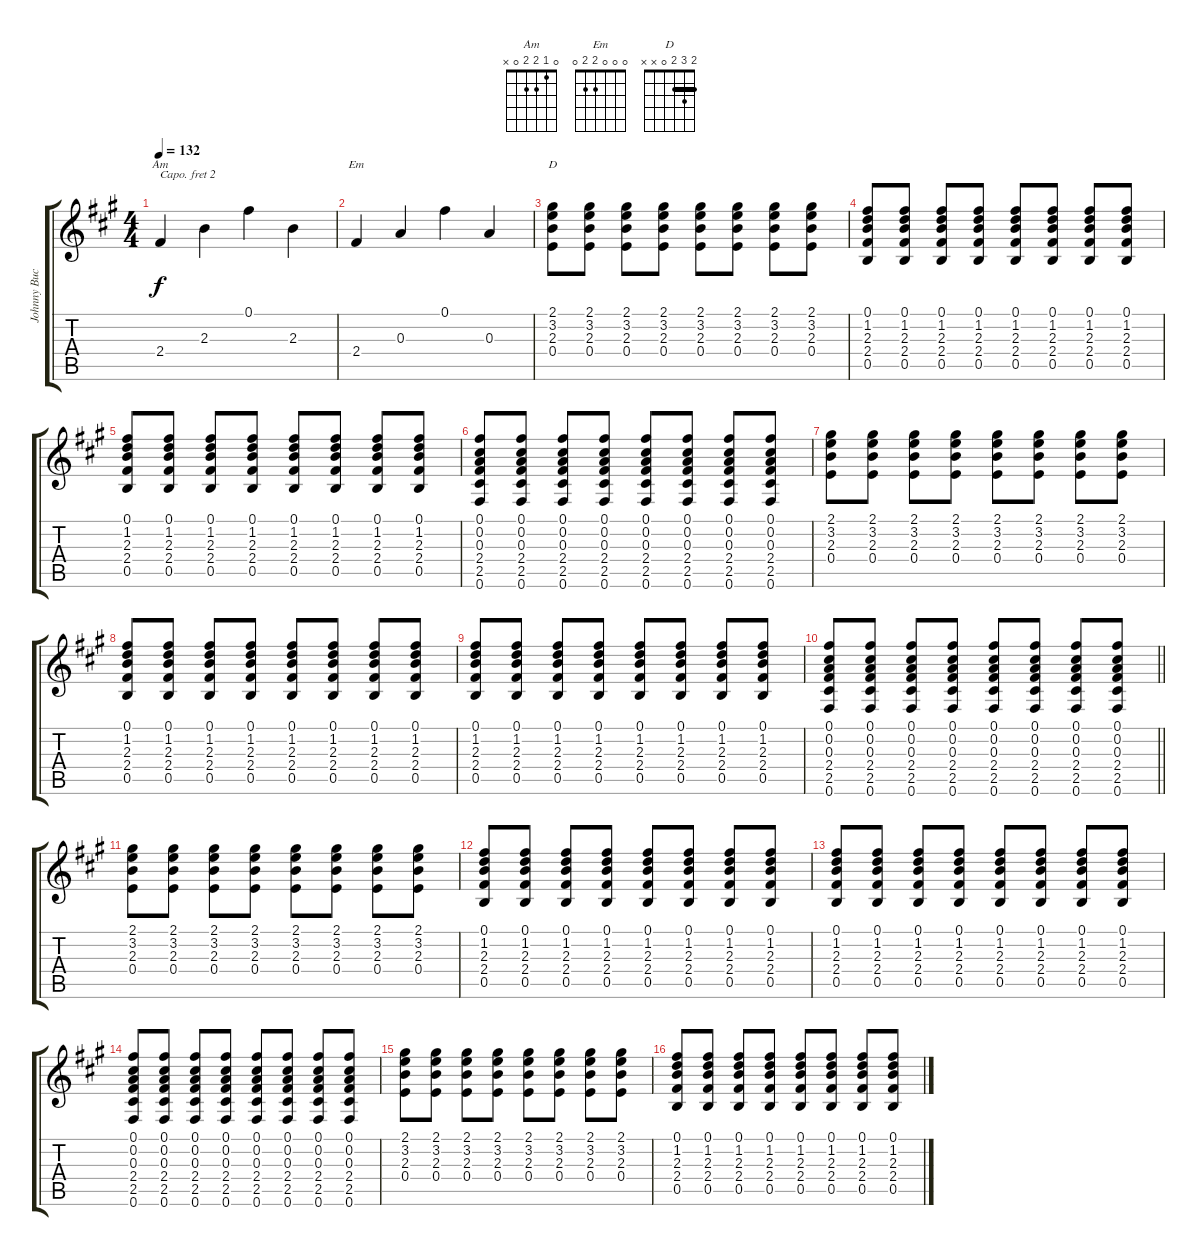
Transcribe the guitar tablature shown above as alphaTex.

\track ("Johnny Buckland-Lead guitar" "Johnny Buc") {instrument overdrivenguitar}
\staff {score tabs}
\capo 2
\tuning (E4 B3 G3 D3 A2 E2) {hide}
\chord ("Am" 0 1 2 2 0 x)
\chord ("Em" 0 0 0 2 2 0)
\chord ("D" 2 3 2 0 x x) {barre 2}
\ts (4 4)
\tempo 132
\clef g2
\ks a
2.4.4{ch "Am" dy f} 2.3.4 0.1.4 2.3.4 |
2.4.4{ch "Em"} 0.3.4 0.1.4 0.3.4 |
(2.1 3.2 2.3 0.4).8{ch "D" instrument overdrivenguitar} (2.1 3.2 2.3 0.4).8 (2.1 3.2 2.3 0.4).8 (2.1 3.2 2.3 0.4).8 (2.1 3.2 2.3 0.4).8 (2.1 3.2 2.3 0.4).8 (2.1 3.2 2.3 0.4).8 (2.1 3.2 2.3 0.4).8 |
(0.1 1.2 2.3 2.4 0.5).8 (0.1 1.2 2.3 2.4 0.5).8 (0.1 1.2 2.3 2.4 0.5).8 (0.1 1.2 2.3 2.4 0.5).8 (0.1 1.2 2.3 2.4 0.5).8 (0.1 1.2 2.3 2.4 0.5).8 (0.1 1.2 2.3 2.4 0.5).8 (0.1 1.2 2.3 2.4 0.5).8 |
(0.1 1.2 2.3 2.4 0.5).8 (0.1 1.2 2.3 2.4 0.5).8 (0.1 1.2 2.3 2.4 0.5).8 (0.1 1.2 2.3 2.4 0.5).8 (0.1 1.2 2.3 2.4 0.5).8 (0.1 1.2 2.3 2.4 0.5).8 (0.1 1.2 2.3 2.4 0.5).8 (0.1 1.2 2.3 2.4 0.5).8 |
(0.1 0.2 0.3 2.4 2.5 0.6).8 (0.1 0.2 0.3 2.4 2.5 0.6).8 (0.1 0.2 0.3 2.4 2.5 0.6).8 (0.1 0.2 0.3 2.4 2.5 0.6).8 (0.1 0.2 0.3 2.4 2.5 0.6).8 (0.1 0.2 0.3 2.4 2.5 0.6).8 (0.1 0.2 0.3 2.4 2.5 0.6).8 (0.1 0.2 0.3 2.4 2.5 0.6).8 |
(2.1 3.2 2.3 0.4).8 (2.1 3.2 2.3 0.4).8 (2.1 3.2 2.3 0.4).8 (2.1 3.2 2.3 0.4).8 (2.1 3.2 2.3 0.4).8 (2.1 3.2 2.3 0.4).8 (2.1 3.2 2.3 0.4).8 (2.1 3.2 2.3 0.4).8 |
(0.1 1.2 2.3 2.4 0.5).8 (0.1 1.2 2.3 2.4 0.5).8 (0.1 1.2 2.3 2.4 0.5).8 (0.1 1.2 2.3 2.4 0.5).8 (0.1 1.2 2.3 2.4 0.5).8 (0.1 1.2 2.3 2.4 0.5).8 (0.1 1.2 2.3 2.4 0.5).8 (0.1 1.2 2.3 2.4 0.5).8 |
(0.1 1.2 2.3 2.4 0.5).8 (0.1 1.2 2.3 2.4 0.5).8 (0.1 1.2 2.3 2.4 0.5).8 (0.1 1.2 2.3 2.4 0.5).8 (0.1 1.2 2.3 2.4 0.5).8 (0.1 1.2 2.3 2.4 0.5).8 (0.1 1.2 2.3 2.4 0.5).8 (0.1 1.2 2.3 2.4 0.5).8 |
\barLineRight lightlight
(0.1 0.2 0.3 2.4 2.5 0.6).8 (0.1 0.2 0.3 2.4 2.5 0.6).8 (0.1 0.2 0.3 2.4 2.5 0.6).8 (0.1 0.2 0.3 2.4 2.5 0.6).8 (0.1 0.2 0.3 2.4 2.5 0.6).8 (0.1 0.2 0.3 2.4 2.5 0.6).8 (0.1 0.2 0.3 2.4 2.5 0.6).8 (0.1 0.2 0.3 2.4 2.5 0.6).8 |
(2.1 3.2 2.3 0.4).8 (2.1 3.2 2.3 0.4).8 (2.1 3.2 2.3 0.4).8 (2.1 3.2 2.3 0.4).8 (2.1 3.2 2.3 0.4).8 (2.1 3.2 2.3 0.4).8 (2.1 3.2 2.3 0.4).8 (2.1 3.2 2.3 0.4).8 |
(0.1 1.2 2.3 2.4 0.5).8 (0.1 1.2 2.3 2.4 0.5).8 (0.1 1.2 2.3 2.4 0.5).8 (0.1 1.2 2.3 2.4 0.5).8 (0.1 1.2 2.3 2.4 0.5).8 (0.1 1.2 2.3 2.4 0.5).8 (0.1 1.2 2.3 2.4 0.5).8 (0.1 1.2 2.3 2.4 0.5).8 |
(0.1 1.2 2.3 2.4 0.5).8 (0.1 1.2 2.3 2.4 0.5).8 (0.1 1.2 2.3 2.4 0.5).8 (0.1 1.2 2.3 2.4 0.5).8 (0.1 1.2 2.3 2.4 0.5).8 (0.1 1.2 2.3 2.4 0.5).8 (0.1 1.2 2.3 2.4 0.5).8 (0.1 1.2 2.3 2.4 0.5).8 |
(0.1 0.2 0.3 2.4 2.5 0.6).8 (0.1 0.2 0.3 2.4 2.5 0.6).8 (0.1 0.2 0.3 2.4 2.5 0.6).8 (0.1 0.2 0.3 2.4 2.5 0.6).8 (0.1 0.2 0.3 2.4 2.5 0.6).8 (0.1 0.2 0.3 2.4 2.5 0.6).8 (0.1 0.2 0.3 2.4 2.5 0.6).8 (0.1 0.2 0.3 2.4 2.5 0.6).8 |
(2.1 3.2 2.3 0.4).8 (2.1 3.2 2.3 0.4).8 (2.1 3.2 2.3 0.4).8 (2.1 3.2 2.3 0.4).8 (2.1 3.2 2.3 0.4).8 (2.1 3.2 2.3 0.4).8 (2.1 3.2 2.3 0.4).8 (2.1 3.2 2.3 0.4).8 |
(0.1 1.2 2.3 2.4 0.5).8 (0.1 1.2 2.3 2.4 0.5).8 (0.1 1.2 2.3 2.4 0.5).8 (0.1 1.2 2.3 2.4 0.5).8 (0.1 1.2 2.3 2.4 0.5).8 (0.1 1.2 2.3 2.4 0.5).8 (0.1 1.2 2.3 2.4 0.5).8 (0.1 1.2 2.3 2.4 0.5).8
